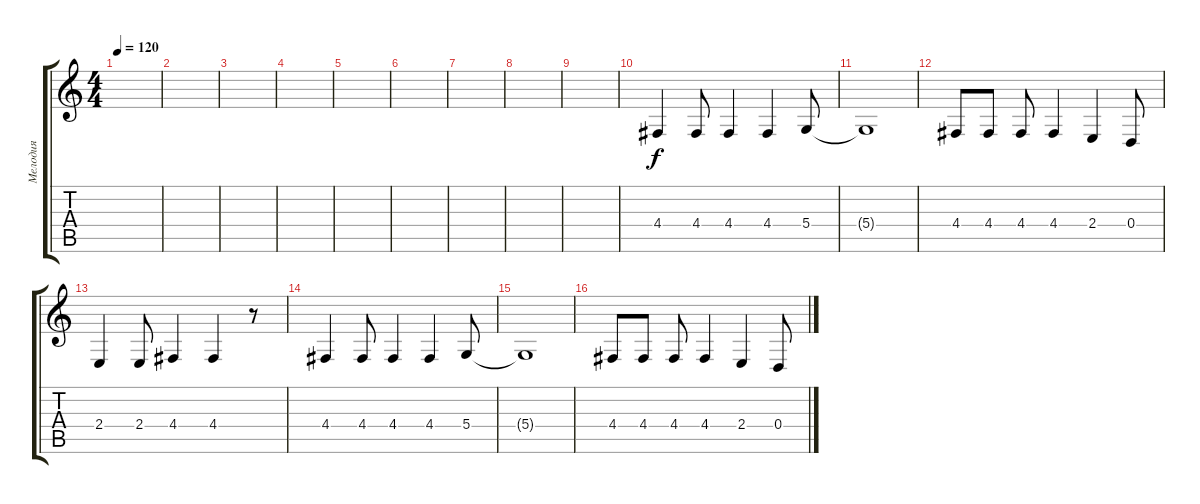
\track ("Мелодия" "Мелодия") {instrument flute}
\staff {score tabs}
\tuning (E4 B3 G3 D3 A2 E2) {hide}
\ts (4 4)
\tempo 120
\clef g2
\ks c
|
|
|
|
|
|
|
|
|
4.4.4 4.4.8 4.4.4 4.4.4 5.4.8 |
5.4{t}.1 |
4.4.8 4.4.8 4.4.8 4.4.4 2.4.4 0.4.8 |
2.4.4 2.4.8 4.4.4 4.4.4 r.8 |
4.4.4 4.4.8 4.4.4 4.4.4 5.4.8 |
5.4{t}.1 |
4.4.8 4.4.8 4.4.8 4.4.4 2.4.4 0.4.8
